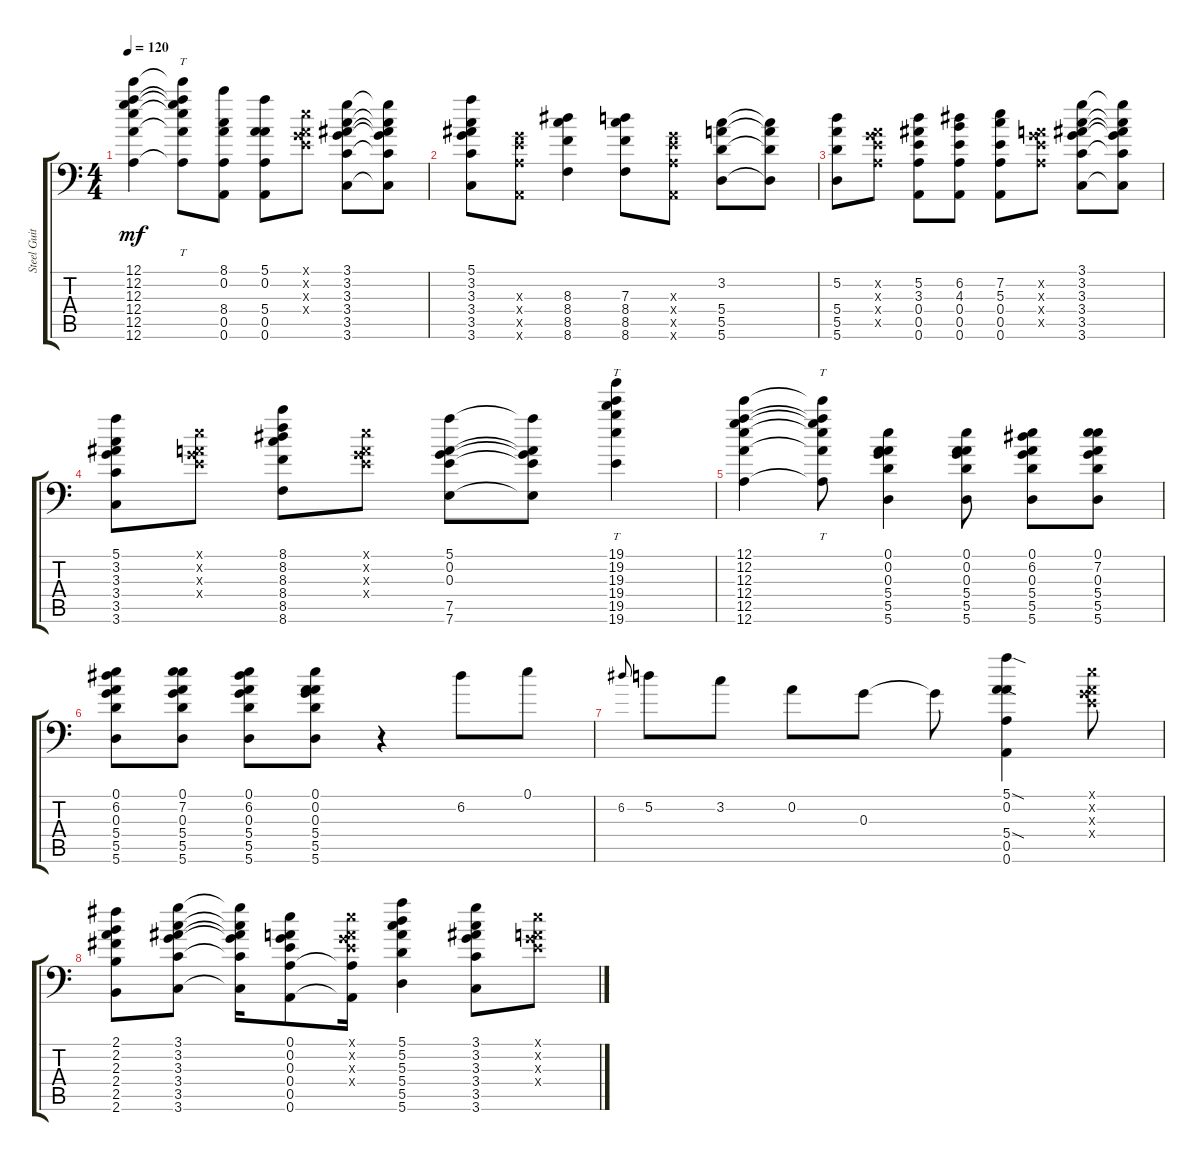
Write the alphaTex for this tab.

\track ("Steel Guitar" "Steel Guit") {instrument acousticguitarsteel}
\staff {score tabs}
\tuning (E4 A3 G3 E3 A2 A1) {hide}
\ts (4 4)
\tempo 120
\clef f4
\ks c
(12.1 12.2 12.3 12.4 12.5 12.6).4{dy mf} (12.1{t} 12.2{t} 12.3{t} 12.4{t} 12.5{t} 12.6{t}).8{tt} (8.1 0.2 8.4 0.5 0.6).8 (5.1 0.2 5.4 0.5 0.6).8 (0.1{x} 0.2{x} 0.3{x} 0.4{x}).8 (3.1 3.2 3.3 3.4 3.5 3.6).8 (3.1{t} 3.2{t} 3.3{t} 3.4{t} 3.5{t} 3.6{t}).8 |
(5.1 3.2 3.3 3.4 3.5 3.6).8 (0.3{x} 0.4{x} 0.5{x} 0.6{x}).8 (8.3 8.4 8.5 8.6).4 (7.3 8.4 8.5 8.6).8 (0.3{x} 0.4{x} 0.5{x} 0.6{x}).8 (3.2 5.4 5.5 5.6).8 (3.2{t} 5.4{t} 5.5{t} 5.6{t}).8 |
(5.2 5.4 5.5 5.6).8 (0.2{x} 0.3{x} 0.4{x} 0.5{x}).8 (5.2 3.3 0.4 0.5 0.6).8 (6.2 4.3 0.4 0.5 0.6).8 (7.2 5.3 0.4 0.5 0.6).8 (0.2{x} 0.3{x} 0.4{x} 0.5{x}).8 (3.1 3.2 3.3 3.4 3.5 3.6).8 (3.1{t} 3.2{t} 3.3{t} 3.4{t} 3.5{t} 3.6{t}).8 |
(5.1 3.2 3.3 3.4 3.5 3.6).8 (0.1{x} 0.2{x} 0.3{x} 0.4{x}).8 (8.1 8.2 8.3 8.4 8.5 8.6).8 (0.1{x} 0.2{x} 0.3{x} 0.4{x}).8 (5.1 0.2 0.3 7.5 7.6).8 (5.1{t} 0.2{t} 0.3{t} 7.5{t} 7.6{t}).8 (19.1 19.2 19.3 19.4 19.5 19.6).4{tt} |
(12.1 12.2 12.3 12.4 12.5 12.6).4 (12.1{t} 12.2{t} 12.3{t} 12.4{t} 12.5{t} 12.6{t}).8{tt} (0.1 0.2 0.3 5.4 5.5 5.6).4 (0.1 0.2 0.3 5.4 5.5 5.6).8 (0.1 6.2 0.3 5.4 5.5 5.6).8 (0.1 7.2 0.3 5.4 5.5 5.6).8 |
(0.1 6.2 0.3 5.4 5.5 5.6).8 (0.1 7.2 0.3 5.4 5.5 5.6).8 (0.1 6.2 0.3 5.4 5.5 5.6).8 (0.1 0.2 0.3 5.4 5.5 5.6).8 r.4 6.2.8 0.1.8 |
6.2.8{gr onbeat} 5.2.8 3.2.8 0.2.8 0.3.8 0.3{t}.8 (5.1{sod} 0.2 5.4{sod} 0.5 0.6).4 (0.1{x} 0.2{x} 0.3{x} 0.4{x}).8 |
(2.1 2.2 2.3 2.4 2.5 2.6).8 (3.1 3.2 3.3 3.4 3.5 3.6).8 (3.1{t} 3.2{t} 3.3{t} 3.4{t} 3.5{t} 3.6{t}).16 (0.1 0.2 0.3 0.4 0.5 0.6).8 (0.1{x} 0.2{x} 0.3{x} 0.4{x} 0.5{t} 0.6{t}).16 (5.1 5.2 5.3 5.4 5.5 5.6).4 (3.1 3.2 3.3 3.4 3.5 3.6).8 (0.1{x} 0.2{x} 0.3{x} 0.4{x}).8
